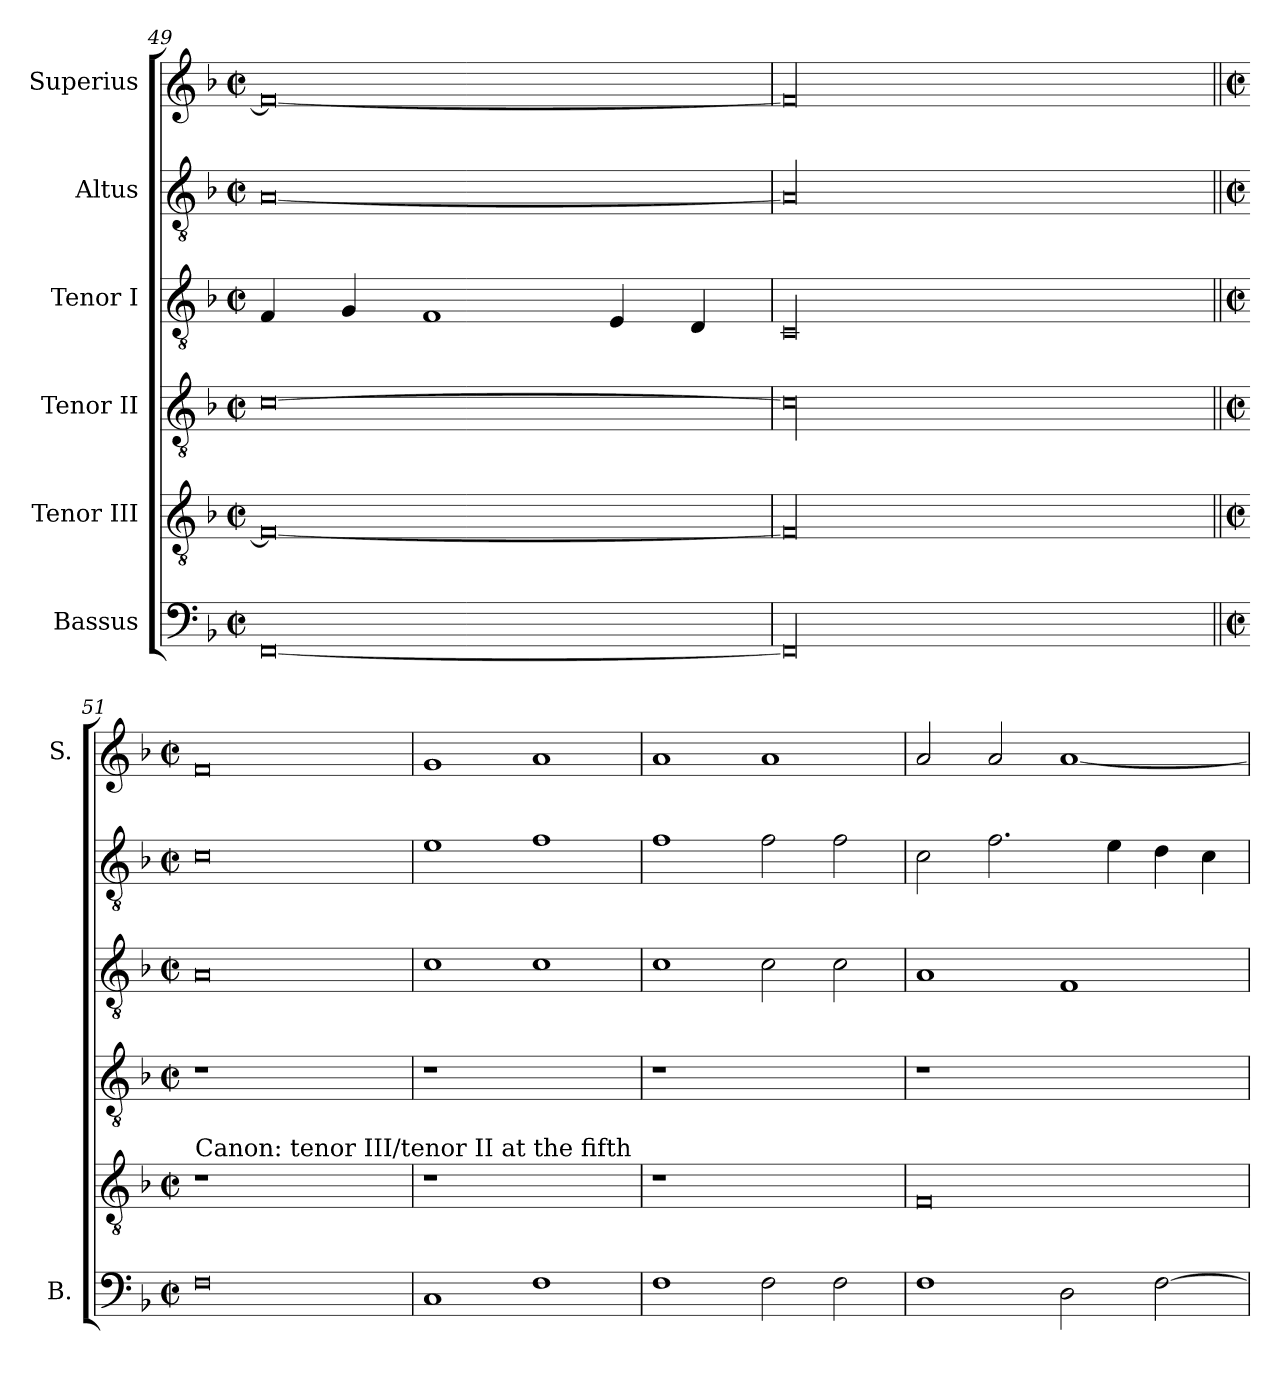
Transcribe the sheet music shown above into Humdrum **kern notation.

**kern	**kern	**kern	**kern	**kern	**kern
*part6	*part5	*part4	*part3	*part2	*part1
*staff6	*staff5	*staff4	*staff3	*staff2	*staff1
*I"Bassus	*I"Tenor III	*I"Tenor II	*I"Tenor I	*I"Altus	*I"Superius
*I'B.	*	*	*	*	*I'S.
*clefF4	*clefGv2	*clefGv2	*clefGv2	*clefGv2	*clefG2
*	*ITrd7c12	*ITrd7c12	*ITrd7c12	*ITrd7c12	*
*k[b-]	*k[b-]	*k[b-]	*k[b-]	*k[b-]	*k[b-]
*F:	*F:	*F:	*F:	*F:	*F:
*M2/2	*M2/2	*M2/2	*M2/2	*M2/2	*M2/2
*met(c|)	*met(c|)	*met(c|)	*met(c|)	*met(c|)	*met(c|)
=49	=49	=49	=49	=49	=49
[<0FFi	0FFi_<	[>0Ci	4FFi/	[<0AAi	0fi_<
.	.	.	4GGi/	.	.
.	.	.	1FFi	.	.
.	.	.	4EEi/	.	.
.	.	.	4DDi/	.	.
=50	=50	=50	=50	=50	=50
00FFi]	00FFi]	00Ci]	00CCi	00AAi]	00fi]
!!LO:PB:g=z
=51||	=51||	=51||	=51||	=51||	=51||
*M2/2	*M2/2	*M2/2	*M2/2	*M2/2	*M2/2
*met(c|)	*met(c|)	*met(c|)	*met(c|)	*met(c|)	*met(c|)
!	!LO:TX:a:t=Canon&colon; tenor III/tenor II at the fifth	!	!	!	!
!	!LO:N:vis=1	!LO:N:vis=1	!	!	!
0Fi	1r	1r	0AAi	0Ci	0fi
.	1ryy	1ryy	.	.	.
=52	=52	=52	=52	=52	=52
!	!LO:N:vis=1	!LO:N:vis=1	!	!	!
1Ci	1r	1r	1Ci	1Ei	1gi
1Fi	1ryy	1ryy	1Ci	1Fi	1ai
=53	=53	=53	=53	=53	=53
!	!LO:N:vis=1	!LO:N:vis=1	!	!	!
1Fi	1r	1r	1Ci	1Fi	1ai
2Fi\	1ryy	1ryy	2Ci\	2Fi\	1ai
2Fi\	.	.	2Ci\	2Fi\	.
=54	=54	=54	=54	=54	=54
!	!	!LO:N:vis=1	!	!	!
1Fi	0FFi	1r	1AAi	2Ci\	2ai/
.	.	.	.	2.Fi\	2ai/
2Di\	.	1ryy	1FFi	.	[<1ai
.	.	.	.	4Ei\	.
[>2Fi\	.	.	.	4Di\	.
.	.	.	.	4Ci\	.
=	=	=	=	=	=
*-	*-	*-	*-	*-	*-
